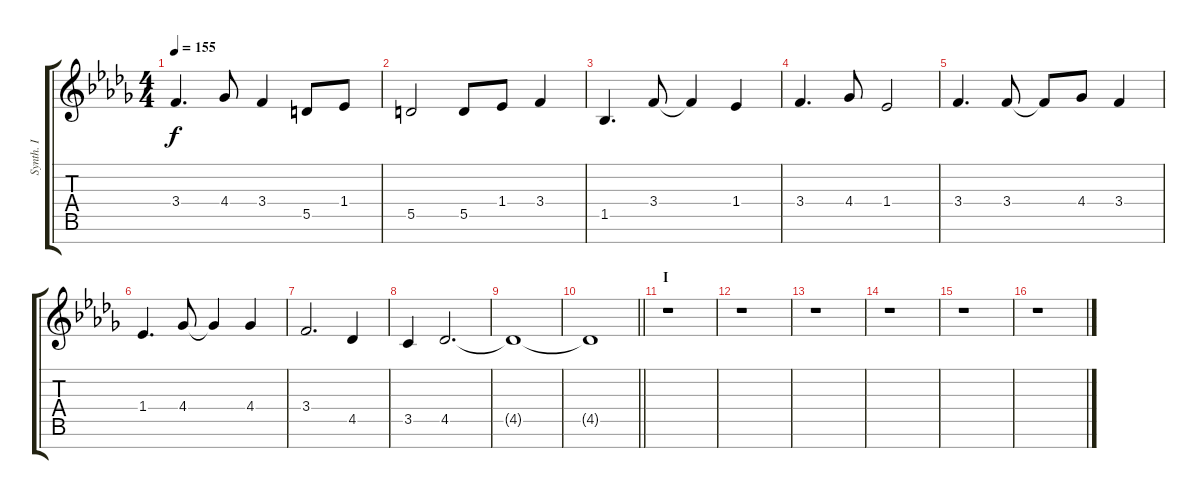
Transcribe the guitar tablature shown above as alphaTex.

\track ("Synth. I" "Synth. I") {instrument fx5brightness}
\staff {score tabs}
\tuning (E5 B4 G4 D4 A3 E3 B2) {hide}
\ts (4 4)
\tempo 155
\clef g2
\ks db
3.4.4{d dy f} 4.4.8 3.4.4 5.5.8 1.4.8 |
5.5.2 5.5.8 1.4.8 3.4.4 |
1.5.4{d} 3.4.8 3.4{t}.4 1.4.4 |
3.4.4{d} 4.4.8 1.4.2 |
3.4.4{d} 3.4.8 3.4{t}.8 4.4.8 3.4.4 |
1.4.4{d} 4.4.8 4.4{t}.4 4.4.4 |
3.4.2{d} 4.5.4 |
3.5.4 4.5.2{d} |
4.5{t}.1 |
\barLineRight lightlight
4.5{t}.1 |
\section ("" "I")
r.1 |
r.1 |
r.1 |
r.1 |
r.1 |
r.1
